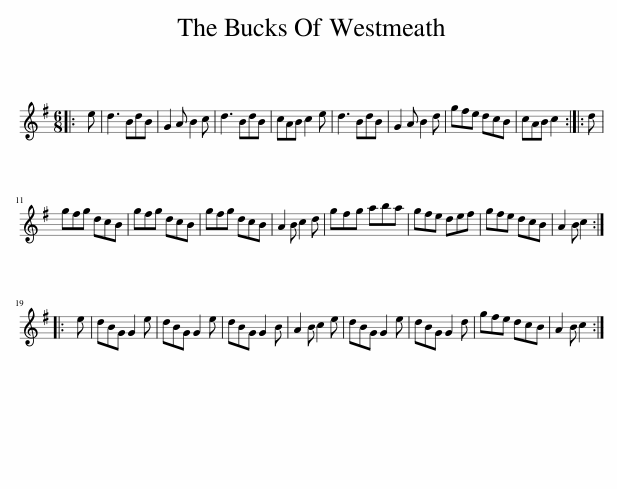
X:1
L:1/8
M:6/8
I:linebreak $
K:G
V:1 treble
V:1
|: e | d3 BdB | G2 A B2 c | d3 BdB | cAB c2 e | %5
 d3 BdB | G2 A B2 d | gfe dcB | cAB c2 :: d |$ %10
 gfg dcB | gfg dcB | gfg dcB | A2 B c2 d | gfg aba | %15
 gfe def | gfe dcB | A2 B c2 ::$ e | dBG G2 e | %20
 dBG G2 e | dBG G2 B | A2 B c2 e | dBG G2 e | dBG G2 d | %25
 gfe dcB | A2 B c2 :| %27
